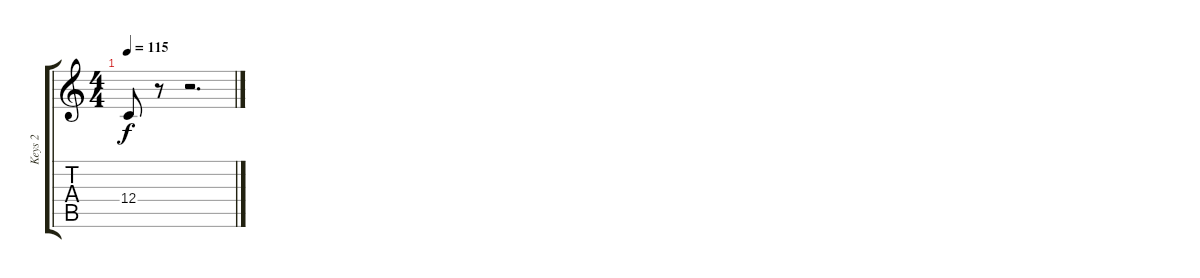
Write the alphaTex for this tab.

\track ("Keys 2" "Keys 2") {instrument fx5brightness}
\staff {score tabs}
\tuning (D4 A3 F3 C3 G2 C2) {hide}
\ts (4 4)
\tempo 115
\clef g2
\ks c
12.4.8{dy f} r.8 r.2{d}
